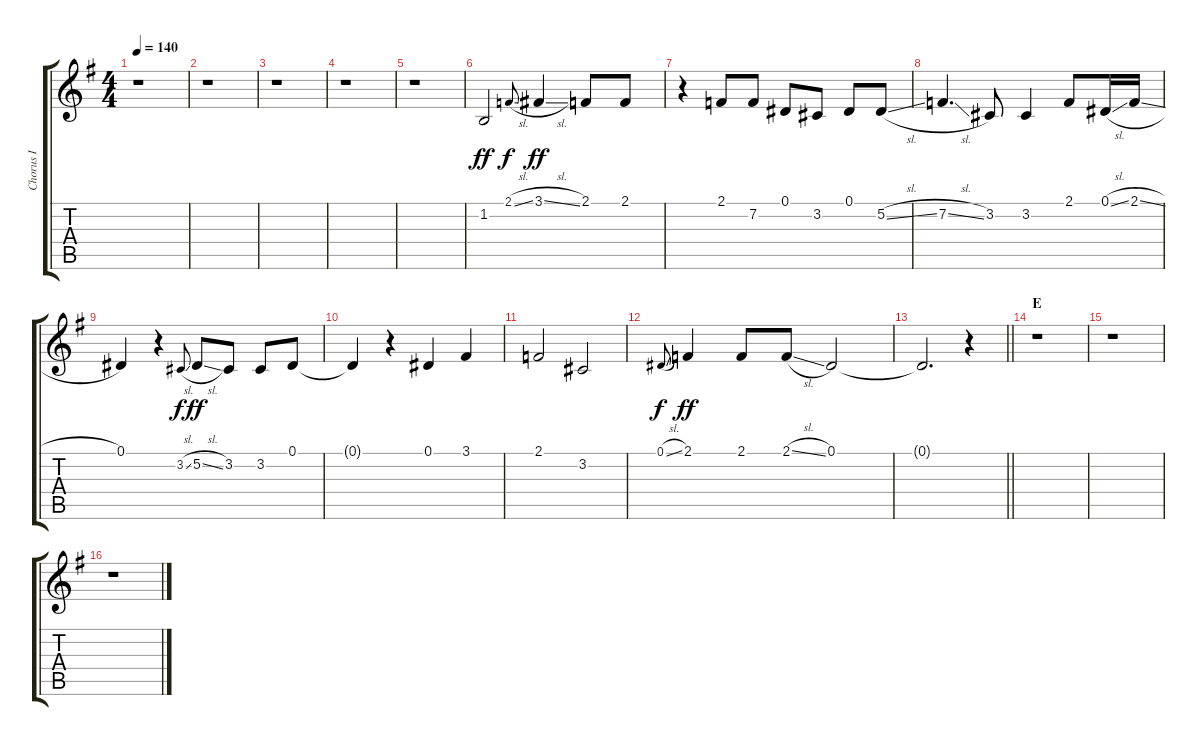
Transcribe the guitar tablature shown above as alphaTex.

\track ("Chorus I" "Chorus I") {instrument voiceoohs}
\staff {score tabs}
\tuning (Eb4 Bb3 Gb3 Db3 Ab2 Eb2) {hide}
\ts (4 4)
\tempo 140
\clef g2
\ks g
r.1{dy ff} |
r.1 |
r.1 |
r.1 |
r.1 |
1.2.2 2.1{sl}.8{gr onbeat dy f} 3.1{sl}.4{dy ff} 2.1.8 2.1.8 |
r.4 2.1.8 7.2.8 0.1.8 3.2.8 0.1.8 5.2{sl}.8 |
7.2{sl}.4{d} 3.2.8 3.2.4 2.1.8 0.1{sl}.16 2.1{sl}.16 |
0.1.4 r.4 3.2{sl}.8{gr onbeat dy f} 5.2{sl}.8{dy ff} 3.2.8 3.2.8 0.1.8 |
0.1{t}.4 r.4 0.1.4 3.1.4 |
2.1.2 3.2.2 |
0.1{sl}.8{gr onbeat dy f} 2.1.4{dy ff} 2.1.8 2.1{sl}.8 0.1.2 |
\barLineRight lightlight
0.1{t}.2{d} r.4 |
\section ("" "E")
r.1 |
r.1 |
r.1
